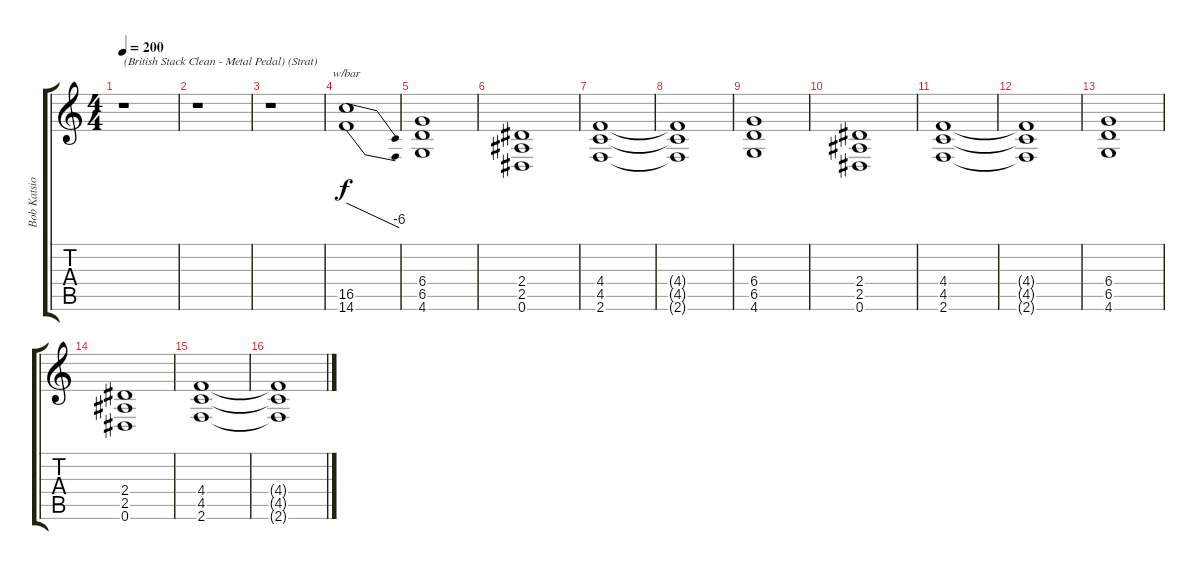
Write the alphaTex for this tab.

\track ("Bob Katsionis - Rhythm" "Bob Katsio") {instrument distortionguitar}
\staff {score tabs}
\tuning (Eb4 Bb3 Gb3 Db3 Ab2 Eb2) {hide}
\ts (4 4)
\tempo 200
\clef g2
\ks c
r.1{txt "(British Stack Clean - Metal Pedal) (Strat)" dy f instrument distortionguitar} |
r.1 |
r.1 |
(16.5 14.6).1{tbe (dive default 0 0 60 -24)} |
(6.4 6.5 4.6).1 |
(2.4 2.5 0.6).1 |
(4.4 4.5 2.6).1 |
(4.4{t} 4.5{t} 2.6{t}).1 |
(6.4 6.5 4.6).1 |
(2.4 2.5 0.6).1 |
(4.4 4.5 2.6).1 |
(4.4{t} 4.5{t} 2.6{t}).1 |
(6.4 6.5 4.6).1 |
(2.4 2.5 0.6).1 |
(4.4 4.5 2.6).1 |
(4.4{t} 4.5{t} 2.6{t}).1
